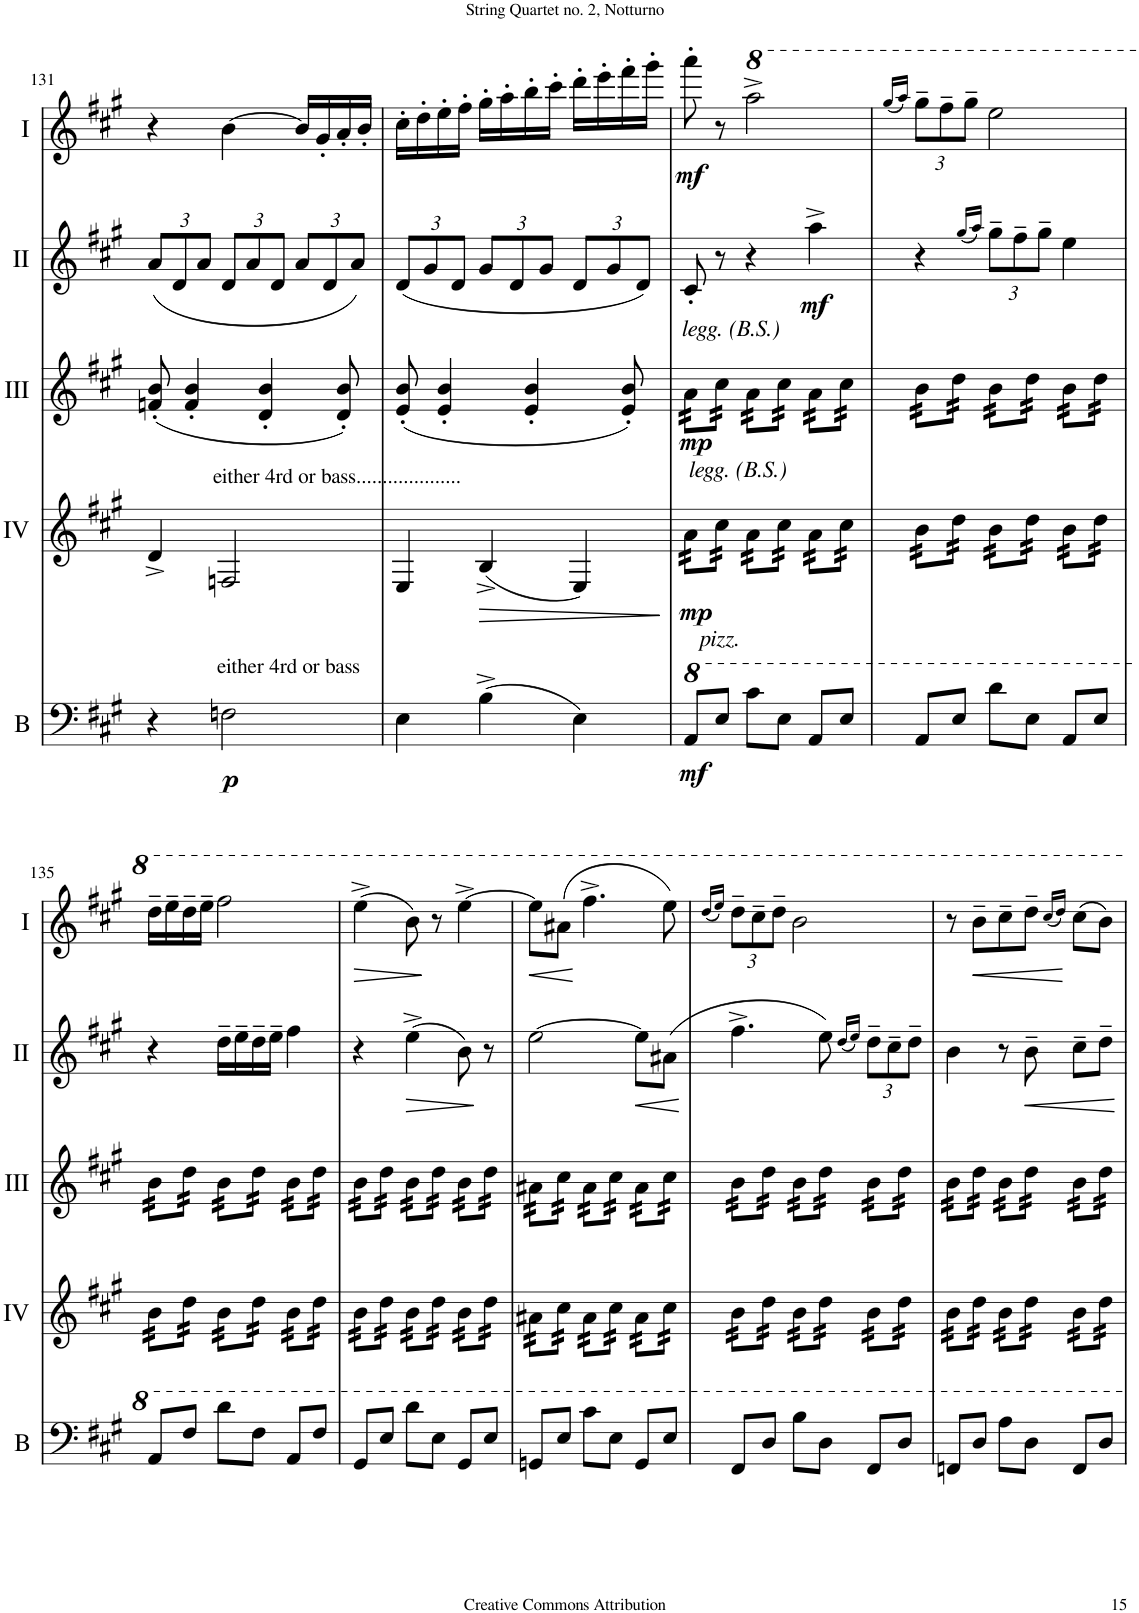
**kern	**dynam	**kern	**dynam	**kern	**dynam	**kern	**dynam	**kern	**dynam
*part5	*part5	*part4	*part4	*part3	*part3	*part2	*part2	*part1	*part1
*staff5	*staff5	*staff4	*staff4	*staff3	*staff3	*staff2	*staff2	*staff1	*staff1
*I"Bass	*	*I"Acc. 4	*	*I"Acc. 3	*	*I"Acc. 2	*	*I"Acc. 1	*
*I'B	*	*	*	*	*	*	*	*	*
!!LO:PB:g=z
*clefF4	*	*clefG2	*	*clefG2	*	*clefG2	*	*clefG2	*
*Trd7c12	*	*Trd7c12	*	*Trd7c12	*	*	*	*	*
*k[f#c#g#]	*	*k[f#c#g#]	*	*k[f#c#g#]	*	*k[f#c#g#]	*	*k[f#c#g#]	*
*M3/4	*	*M3/4	*	*M3/4	*	*M3/4	*	*M3/4	*
*	*	*	*	*	*	*Xbrackettup	*	*	*
=131	=131	=131	=131	=131	=131	=131	=131	=131	=131
4r	.	4d^/	.	(8fn/' 8b/'	.	(12a/L	.	4r	.
.	.	.	.	.	.	12d/	.	.	.
.	.	.	.	4f/' 4b/'	.	.	.	.	.
.	.	.	.	.	.	12a/J	.	.	.
!	!	!LO:TX:a:t=either 4rd or bass....................	!	!	!	!	!	!	!
!LO:TX:a:t=either 4rd or bass	!	!	!	!	!	!	!	!	!
!	!LO:DY:b	!	!	!	!	!	!	!	!
2Fn\	p	2Fn/	.	.	.	12d/L	.	[4b\	.
.	.	.	.	.	.	12a/	.	.	.
.	.	.	.	4d/' 4b/'	.	.	.	.	.
.	.	.	.	.	.	12d/J	.	.	.
.	.	.	.	.	.	12a/L	.	16b/LL]	.
.	.	.	.	.	.	.	.	16g#'/	.
.	.	.	.	.	.	12d/	.	.	.
.	.	.	.	8d/' 8b/')	.	.	.	16a'/	.
.	.	.	.	.	.	12a/J)	.	.	.
.	.	.	.	.	.	.	.	16b'/JJ	.
=132	=132	=132	=132	=132	=132	=132	=132	=132	=132
4E\	.	4E/	.	(8e/' 8b/'	.	(12d/L	.	16cc#'\LL	.
.	.	.	.	.	.	.	.	16dd'\	.
.	.	.	.	.	.	12g#/	.	.	.
.	.	.	.	4e/' 4b/'	.	.	.	16ee'\	.
.	.	.	.	.	.	12d/J	.	.	.
.	.	.	.	.	.	.	.	16ff#'\JJ	.
!	!	!	!LO:HP:b	!	!	!	!	!	!
(4B^\	.	(4B^/	>	.	.	12g#/L	.	16gg#'\LL	.
.	.	.	.	.	.	.	.	16aa'\	.
.	.	.	.	.	.	12d/	.	.	.
.	.	.	.	4e/' 4b/'	.	.	.	16bb'\	.
.	.	.	.	.	.	12g#/J	.	.	.
.	.	.	.	.	.	.	.	16ccc#'\JJ	.
4E\)	.	4E/)	.	.	.	12d/L	.	16ddd'\LL	.
.	.	.	.	.	.	.	.	16eee'\	.
.	.	.	.	.	.	12g#/	.	.	.
.	.	.	.	8e/' 8b/')	.	.	.	16fff#'\	.
.	.	.	.	.	.	12d/J)	.	.	.
.	.	.	.	.	.	.	.	16ggg#'\JJ	.
.	.	.	]	.	.	.	.	.	.
=133	=133	=133	=133	=133	=133	=133	=133	=133	=133
!	!	!	!	!LO:TX:a:i:t=legg. (B.S.)	!	!	!	!	!
!	!	!LO:TX:a:i:t=legg. (B.S.)	!	!	!	!	!	!	!
!LO:TX:a:i:t=pizz.	!	!	!	!	!	!	!	!	!
!	!LO:DY:b	!	!LO:DY:b	!	!LO:DY:b	!	!	!	!LO:DY:b
*	*	*tremolo	*	*	*	*	*	*	*
*	*	*	*	*tremolo	*	*	*	*	*
8A/L	mf	32a\LLL	mp	32a\LLL	mp	8c#'/	.	8aaa'\	mf
.	.	32a\	.	32a\	.	.	.	.	.
.	.	32a\	.	32a\	.	.	.	.	.
.	.	32a\	.	32a\	.	.	.	.	.
8e/J	.	32cc#\	.	32cc#\	.	8r	.	8r	.
.	.	32cc#\	.	32cc#\	.	.	.	.	.
.	.	32cc#\	.	32cc#\	.	.	.	.	.
.	.	32cc#\JJJ	.	32cc#\JJJ	.	.	.	.	.
8cc#\L	.	32a\LLL	.	32a\LLL	.	4r	.	2aaa^\	.
.	.	32a\	.	32a\	.	.	.	.	.
.	.	32a\	.	32a\	.	.	.	.	.
.	.	32a\	.	32a\	.	.	.	.	.
8e\J	.	32cc#\	.	32cc#\	.	.	.	.	.
.	.	32cc#\	.	32cc#\	.	.	.	.	.
.	.	32cc#\	.	32cc#\	.	.	.	.	.
.	.	32cc#\JJJ	.	32cc#\JJJ	.	.	.	.	.
!	!	!	!	!	!	!	!LO:DY:b	!	!
8A/L	.	32a\LLL	.	32a\LLL	.	4aa^\	mf	.	.
.	.	32a\	.	32a\	.	.	.	.	.
.	.	32a\	.	32a\	.	.	.	.	.
.	.	32a\	.	32a\	.	.	.	.	.
8e/J	.	32cc#\	.	32cc#\	.	.	.	.	.
.	.	32cc#\	.	32cc#\	.	.	.	.	.
.	.	32cc#\	.	32cc#\	.	.	.	.	.
.	.	32cc#\JJJ	.	32cc#\JJJ	.	.	.	.	.
=134	=134	=134	=134	=134	=134	=134	=134	=134	=134
.	.	.	.	.	.	.	.	(16qggg#/LL	.
.	.	.	.	.	.	.	.	16qaaa/JJ)	.
*	*	*	*	*	*	*	*	*Xbrackettup	*
8A/L	.	32b\LLL	.	32b\LLL	.	4r	.	12ggg#~\L	.
.	.	32b\	.	32b\	.	.	.	.	.
.	.	32b\	.	32b\	.	.	.	.	.
.	.	.	.	.	.	.	.	12fff#~\	.
.	.	32b\	.	32b\	.	.	.	.	.
8e/J	.	32dd\	.	32dd\	.	.	.	.	.
.	.	32dd\	.	32dd\	.	.	.	.	.
.	.	.	.	.	.	.	.	12ggg#~\J	.
.	.	32dd\	.	32dd\	.	.	.	.	.
.	.	32dd\JJJ	.	32dd\JJJ	.	.	.	.	.
.	.	.	.	.	.	(16qgg#/LL	.	.	.
.	.	.	.	.	.	16qaa/JJ)	.	.	.
8dd\L	.	32b\LLL	.	32b\LLL	.	12gg#~\L	.	2eee\	.
.	.	32b\	.	32b\	.	.	.	.	.
.	.	32b\	.	32b\	.	.	.	.	.
.	.	.	.	.	.	12ff#~\	.	.	.
.	.	32b\	.	32b\	.	.	.	.	.
8e\J	.	32dd\	.	32dd\	.	.	.	.	.
.	.	32dd\	.	32dd\	.	.	.	.	.
.	.	.	.	.	.	12gg#~\J	.	.	.
.	.	32dd\	.	32dd\	.	.	.	.	.
.	.	32dd\JJJ	.	32dd\JJJ	.	.	.	.	.
8A/L	.	32b\LLL	.	32b\LLL	.	4ee\	.	.	.
.	.	32b\	.	32b\	.	.	.	.	.
.	.	32b\	.	32b\	.	.	.	.	.
.	.	32b\	.	32b\	.	.	.	.	.
8e/J	.	32dd\	.	32dd\	.	.	.	.	.
.	.	32dd\	.	32dd\	.	.	.	.	.
.	.	32dd\	.	32dd\	.	.	.	.	.
.	.	32dd\JJJ	.	32dd\JJJ	.	.	.	.	.
!!LO:LB:g=z
=135	=135	=135	=135	=135	=135	=135	=135	=135	=135
8A/L	.	32b\LLL	.	32b\LLL	.	4r	.	16ddd~\LL	.
.	.	32b\	.	32b\	.	.	.	.	.
.	.	32b\	.	32b\	.	.	.	16eee~\	.
.	.	32b\	.	32b\	.	.	.	.	.
8f#/J	.	32dd\	.	32dd\	.	.	.	16ddd~\	.
.	.	32dd\	.	32dd\	.	.	.	.	.
.	.	32dd\	.	32dd\	.	.	.	16eee~\JJ	.
.	.	32dd\JJJ	.	32dd\JJJ	.	.	.	.	.
8dd\L	.	32b\LLL	.	32b\LLL	.	16dd~\LL	.	2fff#\	.
.	.	32b\	.	32b\	.	.	.	.	.
.	.	32b\	.	32b\	.	16ee~\	.	.	.
.	.	32b\	.	32b\	.	.	.	.	.
8f#\J	.	32dd\	.	32dd\	.	16dd~\	.	.	.
.	.	32dd\	.	32dd\	.	.	.	.	.
.	.	32dd\	.	32dd\	.	16ee~\JJ	.	.	.
.	.	32dd\JJJ	.	32dd\JJJ	.	.	.	.	.
8A/L	.	32b\LLL	.	32b\LLL	.	4ff#\	.	.	.
.	.	32b\	.	32b\	.	.	.	.	.
.	.	32b\	.	32b\	.	.	.	.	.
.	.	32b\	.	32b\	.	.	.	.	.
8f#/J	.	32dd\	.	32dd\	.	.	.	.	.
.	.	32dd\	.	32dd\	.	.	.	.	.
.	.	32dd\	.	32dd\	.	.	.	.	.
.	.	32dd\JJJ	.	32dd\JJJ	.	.	.	.	.
=136	=136	=136	=136	=136	=136	=136	=136	=136	=136
!	!	!	!	!	!	!	!	!	!LO:HP:b
8G#/L	.	32b\LLL	.	32b\LLL	.	4r	.	(4eee^\	>
.	.	32b\	.	32b\	.	.	.	.	.
.	.	32b\	.	32b\	.	.	.	.	.
.	.	32b\	.	32b\	.	.	.	.	.
8e/J	.	32dd\	.	32dd\	.	.	.	.	.
.	.	32dd\	.	32dd\	.	.	.	.	.
.	.	32dd\	.	32dd\	.	.	.	.	.
.	.	32dd\JJJ	.	32dd\JJJ	.	.	.	.	.
!	!	!	!	!	!	!	!LO:HP:b	!	!
8dd\L	.	32b\LLL	.	32b\LLL	.	(4ee^\	>	8bb\)	.
.	.	32b\	.	32b\	.	.	.	.	.
.	.	32b\	.	32b\	.	.	.	.	.
.	.	32b\	.	32b\	.	.	.	.	.
8e\J	.	32dd\	.	32dd\	.	.	.	8r	]
.	.	32dd\	.	32dd\	.	.	.	.	.
.	.	32dd\	.	32dd\	.	.	.	.	.
.	.	32dd\JJJ	.	32dd\JJJ	.	.	.	.	.
8G#/L	.	32b\LLL	.	32b\LLL	.	8b\)	.	[4eee^\	.
.	.	32b\	.	32b\	.	.	.	.	.
.	.	32b\	.	32b\	.	.	.	.	.
.	.	32b\	.	32b\	.	.	.	.	.
8e/J	.	32dd\	.	32dd\	.	8r	]	.	.
.	.	32dd\	.	32dd\	.	.	.	.	.
.	.	32dd\	.	32dd\	.	.	.	.	.
.	.	32dd\JJJ	.	32dd\JJJ	.	.	.	.	.
=137	=137	=137	=137	=137	=137	=137	=137	=137	=137
!	!	!	!	!	!	!	!	!	!LO:HP:b
8Gn/L	.	32a#X\LLL	.	32a#X\LLL	.	[2ee\	.	8eee\L]	<
.	.	32a#X\	.	32a#X\	.	.	.	.	.
.	.	32a#X\	.	32a#X\	.	.	.	.	.
.	.	32a#X\	.	32a#X\	.	.	.	.	.
8e/J	.	32cc#\	.	32cc#\	.	.	.	(8aa#X\J	.
.	.	32cc#\	.	32cc#\	.	.	.	.	.
.	.	32cc#\	.	32cc#\	.	.	.	.	.
.	.	32cc#\JJJ	.	32cc#\JJJ	.	.	.	.	.
8cc#\L	.	32a#\LLL	.	32a#\LLL	.	.	.	4.fff#^\	[
.	.	32a#\	.	32a#\	.	.	.	.	.
.	.	32a#\	.	32a#\	.	.	.	.	.
.	.	32a#\	.	32a#\	.	.	.	.	.
8e\J	.	32cc#\	.	32cc#\	.	.	.	.	.
.	.	32cc#\	.	32cc#\	.	.	.	.	.
.	.	32cc#\	.	32cc#\	.	.	.	.	.
.	.	32cc#\JJJ	.	32cc#\JJJ	.	.	.	.	.
!	!	!	!	!	!	!	!LO:HP:b	!	!
8G/L	.	32a#\LLL	.	32a#\LLL	.	8ee\L]	<	.	.
.	.	32a#\	.	32a#\	.	.	.	.	.
.	.	32a#\	.	32a#\	.	.	.	.	.
.	.	32a#\	.	32a#\	.	.	.	.	.
8e/J	.	32cc#\	.	32cc#\	.	(8a#X\J	.	8eee\)	.
.	.	32cc#\	.	32cc#\	.	.	.	.	.
.	.	32cc#\	.	32cc#\	.	.	.	.	.
.	.	32cc#\JJJ	.	32cc#\JJJ	.	.	.	.	.
.	.	.	.	.	.	.	[	.	.
=138	=138	=138	=138	=138	=138	=138	=138	=138	=138
.	.	.	.	.	.	.	.	(16qddd/LL	.
.	.	.	.	.	.	.	.	16qeee/JJ)	.
8F#/L	.	32b\LLL	.	32b\LLL	.	4.ff#^\	.	12ddd~\L	.
.	.	32b\	.	32b\	.	.	.	.	.
.	.	32b\	.	32b\	.	.	.	.	.
.	.	.	.	.	.	.	.	12ccc#~\	.
.	.	32b\	.	32b\	.	.	.	.	.
8d/J	.	32dd\	.	32dd\	.	.	.	.	.
.	.	32dd\	.	32dd\	.	.	.	.	.
.	.	.	.	.	.	.	.	12ddd~\J	.
.	.	32dd\	.	32dd\	.	.	.	.	.
.	.	32dd\JJJ	.	32dd\JJJ	.	.	.	.	.
8b\L	.	32b\LLL	.	32b\LLL	.	.	.	2bb\	.
.	.	32b\	.	32b\	.	.	.	.	.
.	.	32b\	.	32b\	.	.	.	.	.
.	.	32b\	.	32b\	.	.	.	.	.
8d\J	.	32dd\	.	32dd\	.	8ee\)	.	.	.
.	.	32dd\	.	32dd\	.	.	.	.	.
.	.	32dd\	.	32dd\	.	.	.	.	.
.	.	32dd\JJJ	.	32dd\JJJ	.	.	.	.	.
.	.	.	.	.	.	(16qdd/LL	.	.	.
.	.	.	.	.	.	16qee/JJ)	.	.	.
8F#/L	.	32b\LLL	.	32b\LLL	.	12dd~\L	.	.	.
.	.	32b\	.	32b\	.	.	.	.	.
.	.	32b\	.	32b\	.	.	.	.	.
.	.	.	.	.	.	12cc#~\	.	.	.
.	.	32b\	.	32b\	.	.	.	.	.
8d/J	.	32dd\	.	32dd\	.	.	.	.	.
.	.	32dd\	.	32dd\	.	.	.	.	.
.	.	.	.	.	.	12dd~\J	.	.	.
.	.	32dd\	.	32dd\	.	.	.	.	.
.	.	32dd\JJJ	.	32dd\JJJ	.	.	.	.	.
=139	=139	=139	=139	=139	=139	=139	=139	=139	=139
8Fn/L	.	32b\LLL	.	32b\LLL	.	4b\	.	8r	.
.	.	32b\	.	32b\	.	.	.	.	.
.	.	32b\	.	32b\	.	.	.	.	.
.	.	32b\	.	32b\	.	.	.	.	.
!	!	!	!	!	!	!	!	!	!LO:HP:b
8d/J	.	32dd\	.	32dd\	.	.	.	8bb~\L	<
.	.	32dd\	.	32dd\	.	.	.	.	.
.	.	32dd\	.	32dd\	.	.	.	.	.
.	.	32dd\JJJ	.	32dd\JJJ	.	.	.	.	.
8a\L	.	32b\LLL	.	32b\LLL	.	8r	.	8ccc#~\	.
.	.	32b\	.	32b\	.	.	.	.	.
.	.	32b\	.	32b\	.	.	.	.	.
.	.	32b\	.	32b\	.	.	.	.	.
!	!	!	!	!	!	!	!LO:HP:b	!	!
8d\J	.	32dd\	.	32dd\	.	8b~\	<	8ddd~\J	.
.	.	32dd\	.	32dd\	.	.	.	.	.
.	.	32dd\	.	32dd\	.	.	.	.	.
.	.	32dd\JJJ	.	32dd\JJJ	.	.	.	.	.
.	.	.	.	.	.	.	.	(16qccc#/LL	.
.	.	.	.	.	.	.	.	16qddd/JJ)	.
8F/L	.	32b\LLL	.	32b\LLL	.	8cc#~\L	.	(8ccc#\L	[
.	.	32b\	.	32b\	.	.	.	.	.
.	.	32b\	.	32b\	.	.	.	.	.
.	.	32b\	.	32b\	.	.	.	.	.
8d/J	.	32dd\	.	32dd\	.	8dd~\J	.	8bb\J)	.
.	.	32dd\	.	32dd\	.	.	.	.	.
.	.	32dd\	.	32dd\	.	.	.	.	.
.	.	32dd\JJJ	.	32dd\JJJ	.	.	.	.	.
*	*	*	*	*Xtremolo	*	*	*	*	*
*	*	*Xtremolo	*	*	*	*	*	*	*
.	.	.	.	.	.	.	[	.	.
=	=	=	=	=	=	=	=	=	=
*-	*-	*-	*-	*-	*-	*-	*-	*-	*-
